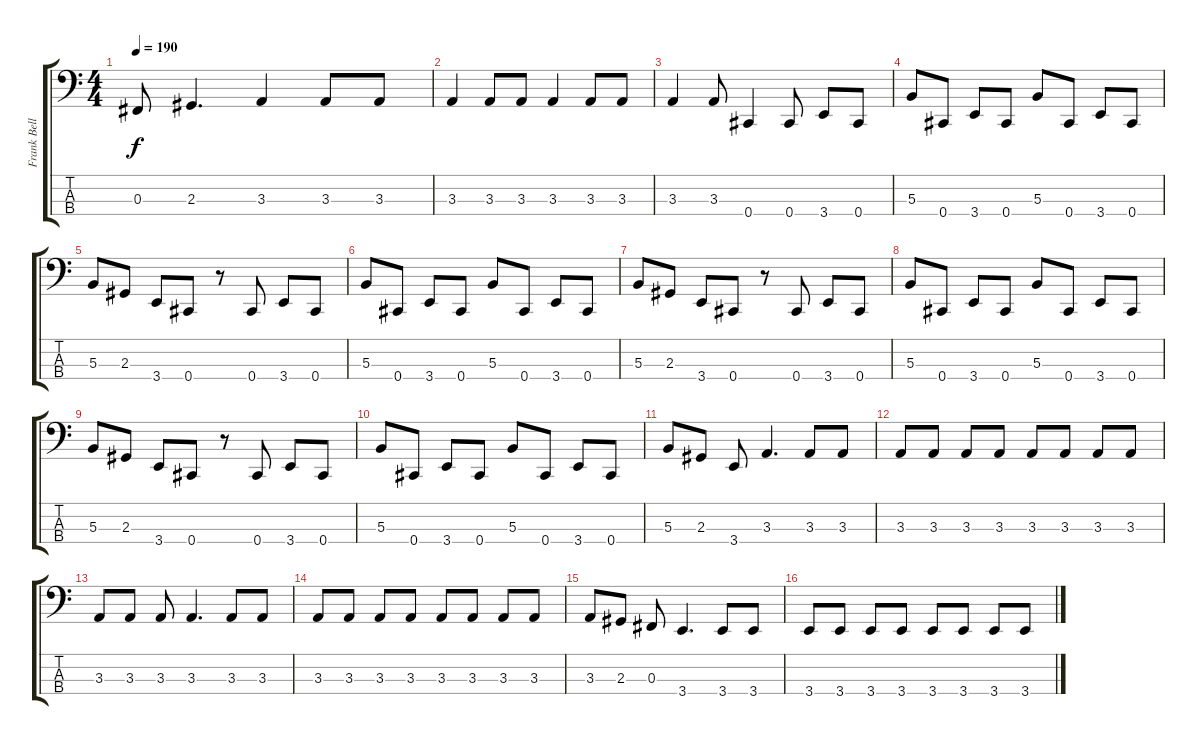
\track ("Frank Bello" "Frank Bell") {instrument electricbasspick}
\staff {score tabs}
\tuning (E2 B1 Gb1 Db1) {hide}
\ts (4 4)
\tempo 190
\clef f4
\ks c
0.3.8{dy f} 2.3.4{d} 3.3.4 3.3.8 3.3.8 |
3.3.4 3.3.8 3.3.8 3.3.4 3.3.8 3.3.8 |
3.3.4 3.3.8 0.4.4 0.4.8 3.4.8 0.4.8 |
5.3.8 0.4.8 3.4.8 0.4.8 5.3.8 0.4.8 3.4.8 0.4.8 |
5.3.8 2.3.8 3.4.8 0.4.8 r.8 0.4.8 3.4.8 0.4.8 |
5.3.8 0.4.8 3.4.8 0.4.8 5.3.8 0.4.8 3.4.8 0.4.8 |
5.3.8 2.3.8 3.4.8 0.4.8 r.8 0.4.8 3.4.8 0.4.8 |
5.3.8 0.4.8 3.4.8 0.4.8 5.3.8 0.4.8 3.4.8 0.4.8 |
5.3.8 2.3.8 3.4.8 0.4.8 r.8 0.4.8 3.4.8 0.4.8 |
5.3.8 0.4.8 3.4.8 0.4.8 5.3.8 0.4.8 3.4.8 0.4.8 |
5.3.8 2.3.8 3.4.8 3.3.4{d} 3.3.8 3.3.8 |
3.3.8 3.3.8 3.3.8 3.3.8 3.3.8 3.3.8 3.3.8 3.3.8 |
3.3.8 3.3.8 3.3.8 3.3.4{d} 3.3.8 3.3.8 |
3.3.8 3.3.8 3.3.8 3.3.8 3.3.8 3.3.8 3.3.8 3.3.8 |
3.3.8 2.3.8 0.3.8 3.4.4{d} 3.4.8 3.4.8 |
3.4.8 3.4.8 3.4.8 3.4.8 3.4.8 3.4.8 3.4.8 3.4.8
